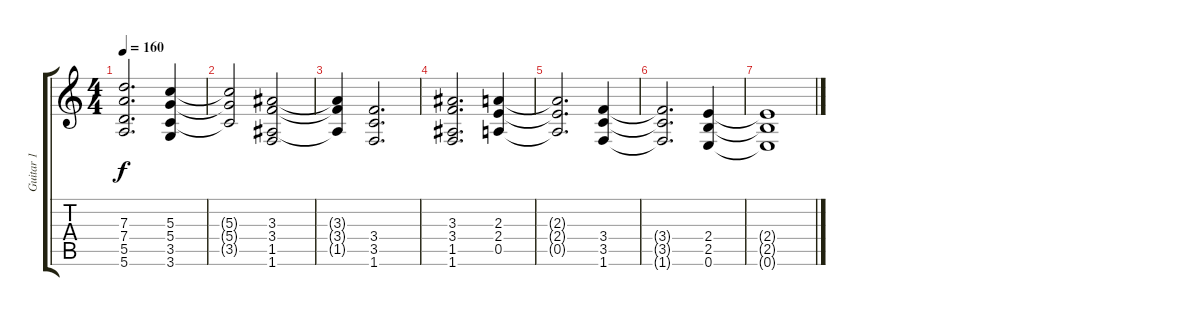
\track ("Guitar 1" "Guitar 1") {instrument distortionguitar}
\staff {score tabs}
\tuning (E4 B3 G3 D3 A2 E2) {hide}
\ts (4 4)
\tempo 160
\clef g2
\ks c
(7.3 7.4 5.5 5.6).2{d dy f} (5.3 5.4 3.5 3.6).4 |
(5.3{t} 5.4{t} 3.5{t}).2 (3.3 3.4 1.5 1.6).2 |
(3.3{t} 3.4{t} 1.5{t}).4 (3.4 3.5 1.6).2{d} |
(3.3 3.4 1.5 1.6).2{d} (2.3 2.4 0.5).4 |
(2.3{t} 2.4{t} 0.5{t}).2{d} (3.4 3.5 1.6).4 |
(3.4{t} 3.5{t} 1.6{t}).2{d} (2.4 2.5 0.6).4 |
(2.4{t} 2.5{t} 0.6{t}).1
